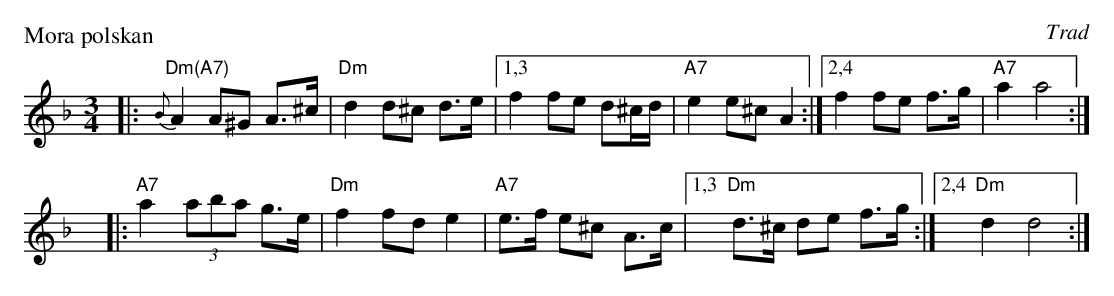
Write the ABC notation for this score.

X:1
P: Mora polskan
O: Trad
M: 3/4
L: 1/8
K: Dm
|: "Dm(A7)"{B}A2 A^G A>^c | "Dm"d2 d^c d>e \
|[1,3  f2 fe d^c/d/ | "A7"e2 e^c A2 :|[2,4  f2 fe f>g | "A7"a2 a4 :|
x\
|: "A7"a2 (3aba g>e | "Dm"f2 fd e2 \
| "A7"e>f e^c A>c |1,3 "Dm"d>^c de f>g :|2,4 "Dm"d2 d4 :|
